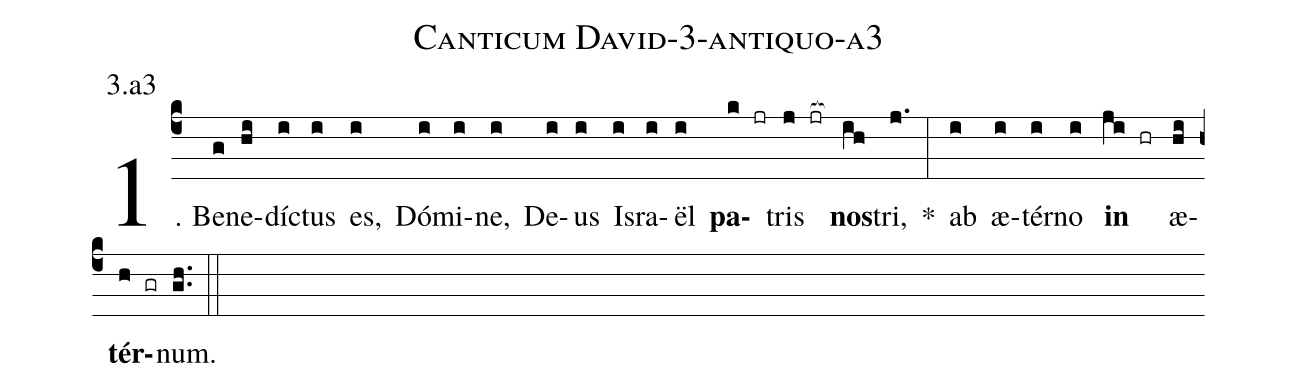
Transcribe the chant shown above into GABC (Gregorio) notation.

name: Canticum David-3-antiquo-a3;
annotation: 3.a3;
%%
(c4)1. Be(g)ne(hi)díc(i)tus(i) es,(i) Dó(i)mi(i)ne,(i) De(i)us(i) Is(i)ra(i)ël(i) <b>pa</b>(k jr)tris(j jr[ocb:1{]) <b>nos</b>(ih[ocb:0}])tri,(j.) *(:) ab(i) æ(i)tér(i)no(i) <b>in</b>(ji hr) æ(hi)<b>tér</b>(h gr)num.(gh..) (::)
